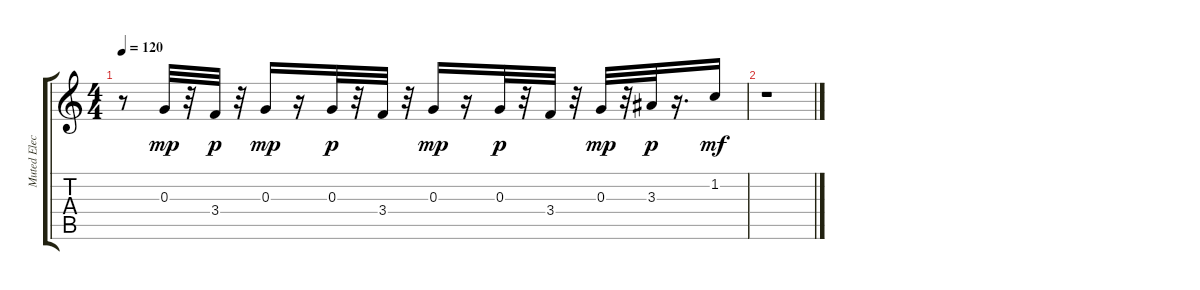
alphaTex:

\track ("Muted Electric Guitar" "Muted Elec") {instrument electricguitarmuted}
\staff {score tabs}
\tuning (E4 B3 G3 D3 A2 E2) {hide}
\ts (4 4)
\tempo 120
\clef g2
\ks c
r.8{dy mf} 0.3.32{dy mp} r.32 3.4.32{dy p} r.32 0.3.16{dy mp} r.16 0.3.32{dy p} r.32 3.4.32 r.32 0.3.16{dy mp} r.16 0.3.32{dy p} r.32 3.4.32 r.32 0.3.32{dy mp} r.32 3.3.32{dy p} r.16{d} 1.2.16{dy mf} |
r.1
